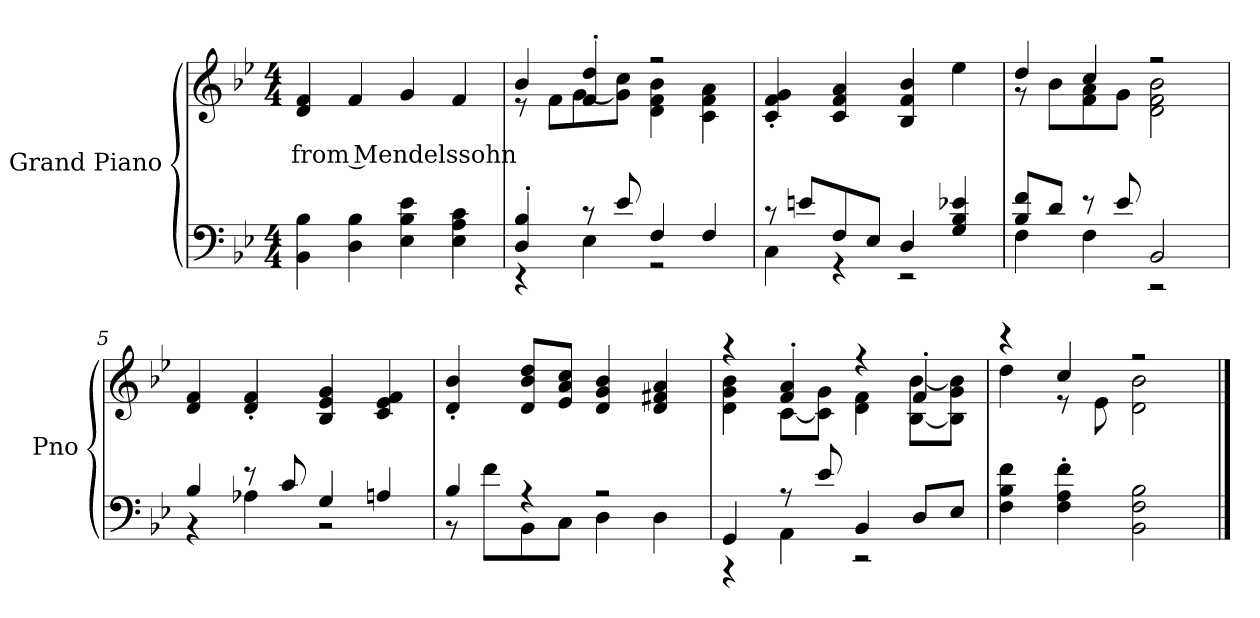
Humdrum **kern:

**kern	**kern	**text
*part1	*part1	*part1
*staff2	*staff1	*staff1
*I"Grand Piano	*	*
*I'Pno	*	*
*clefF4	*clefG2	*
*k[b-e-]	*k[b-e-]	*
*M4/4	*M4/4	*
*MM100	*MM100	*
=1	=1	=1
!	!	!LO:LY:b
4BB-\ 4B-\	4d/ 4f/	from Mendelssohn
4D\ 4B-\	4f/	.
4E-\ 4B-\ 4e-\	4g/	.
4E-\ 4A\ 4c\	4f/	.
=2	=2	=2
*^	*^	*
4D/' 4B-/'	4r	4b-/	8r	.
.	.	.	8f\L	.
8r	4E-\	4f/' 4dd/'	[8g\	.
8e-/	.	.	8g\] 8cc\J	.
4F/	2r	2r	4d\ 4f\ 4b-\	.
4F/	.	.	4c\ 4f\ 4a\	.
*	*	*v	*v	*
=3	=3	=3	=3
8r	4C\	4c/' 4f/' 4g/'	.
8en/L	.	.	.
8F/	4r	4c/ 4f/ 4a/	.
8E-/J	.	.	.
4D/	2r	4B-/ 4f/ 4b-/	.
4G/ 4B-/ 4e-X/	.	4ee-\	.
=4	=4	=4	=4
*	*	*^	*
8B-/ 8f/L	4F\	4dd/	8r	.
8d/J	.	.	8b-\L	.
8r	4F\	4cc/	8f\ 8a\	.
8e-/	.	.	8g\J	.
2BB-/	2r	2r	2d\ 2f\ 2b-\	.
*	*	*v	*v	*
=5	=5	=5	=5
4B-/	4r	4d/ 4f/	.
8r	4A-X\	4d/' 4f/'	.
8c/	.	.	.
4G/	2r	4B-/ 4e-/ 4g/	.
4An/	.	4c/ 4e-/ 4f/	.
!!LO:LB:g=z
=6	=6	=6	=6
4B-/	8r	4d/' 4b-/'	.
.	8f\L	.	.
4r	8BB-\	8d/ 8b-/ 8dd/L	.
.	8C\J	8e-/ 8a/ 8cc/J	.
2r	4D\	4d/ 4g/ 4b-/	.
.	4D\	4d/ 4f#X/ 4a/	.
=7	=7	=7	=7
*	*	*^	*
4GG/	4r	4r	4d\ 4g\ 4b-\	.
8r	4AA\	4f/' 4a/'	[8c\L	.
8e-/	.	.	8c\] 8g\J	.
4BB-/	2r	4r	4d\ 4f\	.
8D/L	.	4f'/	[8B-\ [8b-\L	.
8E-/J	.	.	8B-\] 8g\ 8b-\]J	.
*v	*v	*	*	*
=8	=8	=8	=8
4F\ 4B-\ 4f\	4r	4dd\	.
4F\' 4A\' 4f\'	4cc/	8r	.
.	.	8e-\	.
2BB-\ 2F\ 2B-\	2r	2d\ 2b-\	.
*	*v	*v	*
==	==	==
*-	*-	*-
